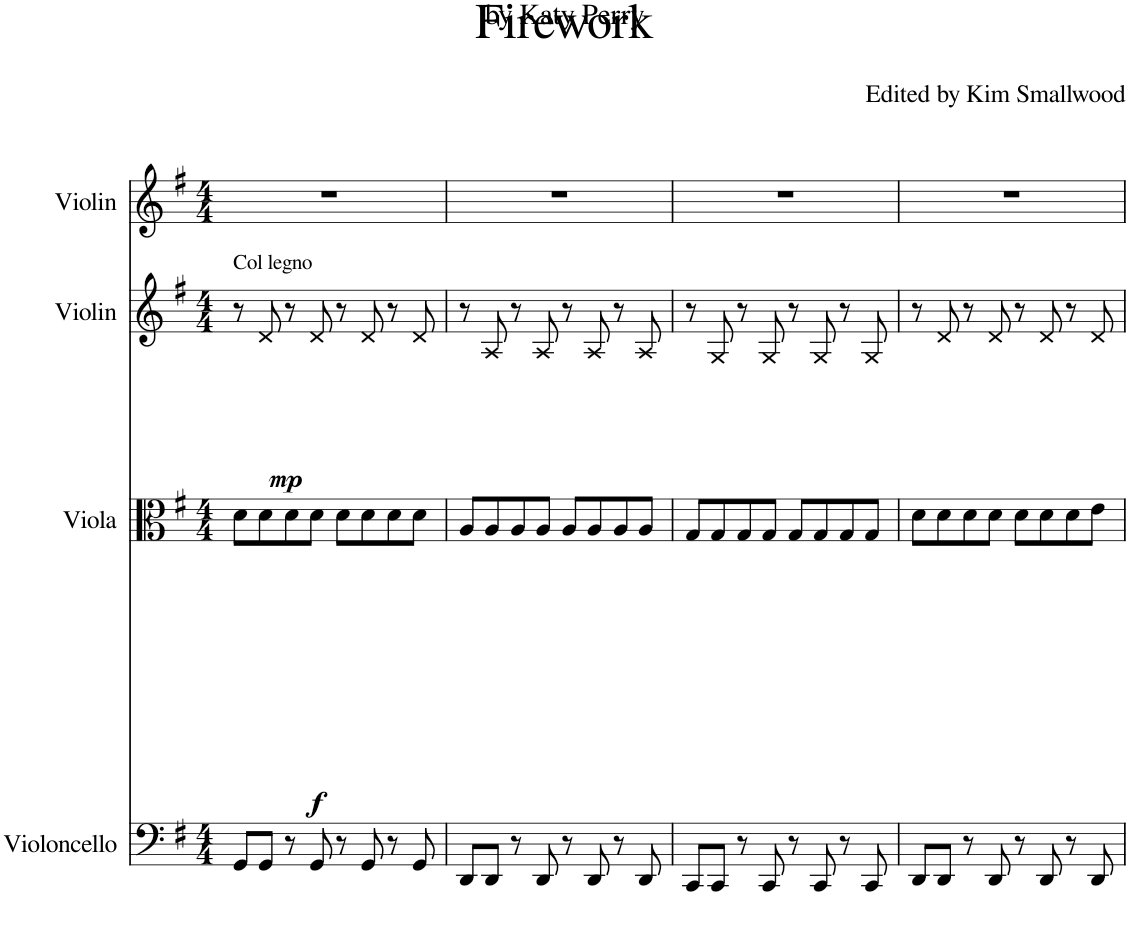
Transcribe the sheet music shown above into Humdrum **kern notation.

**kern	**dynam	**kern	**dynam	**kern	**dynam	**kern
*part4	*part4	*part3	*part3	*part2	*part2	*part1
*staff4	*staff4	*staff3	*staff3	*staff2	*staff2	*staff1
*I"Violoncello	*	*I"Viola	*	*I"Violin	*	*I"Violin
*I'Vlc.	*	*I'Vla.	*	*I'Vln.	*	*I'Vln.
*clefF4	*	*clefC3	*	*clefG2	*	*clefG2
*k[f#]	*	*k[f#]	*	*k[f#]	*	*k[f#]
*M4/4	*	*M4/4	*	*M4/4	*	*M4/4
=1	=1	=1	=1	=1	=1	=1
!	!	!	!	!LO:TX:a:t=Col legno	!	!
!	!LO:DY:b	!	!LO:DY:b	!	!LO:DY:b	!
8GG/L	f	8d\L	f	8r	mp	1r
8GG/J	.	8d\	.	8d/	.	.
8r	.	8d\	.	8r	.	.
8GG/	.	8d\J	.	8d/	.	.
8r	.	8d\L	.	8r	.	.
8GG/	.	8d\	.	8d/	.	.
8r	.	8d\	.	8r	.	.
8GG/	.	8d\J	.	8d/	.	.
=2	=2	=2	=2	=2	=2	=2
8DD/L	.	8A/L	.	8r	.	1r
8DD/J	.	8A/	.	8A/	.	.
8r	.	8A/	.	8r	.	.
8DD/	.	8A/J	.	8A/	.	.
8r	.	8A/L	.	8r	.	.
8DD/	.	8A/	.	8A/	.	.
8r	.	8A/	.	8r	.	.
8DD/	.	8A/J	.	8A/	.	.
=3	=3	=3	=3	=3	=3	=3
8CC/L	.	8G/L	.	8r	.	1r
8CC/J	.	8G/	.	8G/	.	.
8r	.	8G/	.	8r	.	.
8CC/	.	8G/J	.	8G/	.	.
8r	.	8G/L	.	8r	.	.
8CC/	.	8G/	.	8G/	.	.
8r	.	8G/	.	8r	.	.
8CC/	.	8G/J	.	8G/	.	.
=4	=4	=4	=4	=4	=4	=4
8DD/L	.	8d\L	.	8r	.	1r
8DD/J	.	8d\	.	8d/	.	.
8r	.	8d\	.	8r	.	.
8DD/	.	8d\J	.	8d/	.	.
8r	.	8d\L	.	8r	.	.
8DD/	.	8d\	.	8d/	.	.
8r	.	8d\	.	8r	.	.
8DD/	.	8e\J	.	8d/	.	.
=	=	=	=	=	=	=
*-	*-	*-	*-	*-	*-	*-
